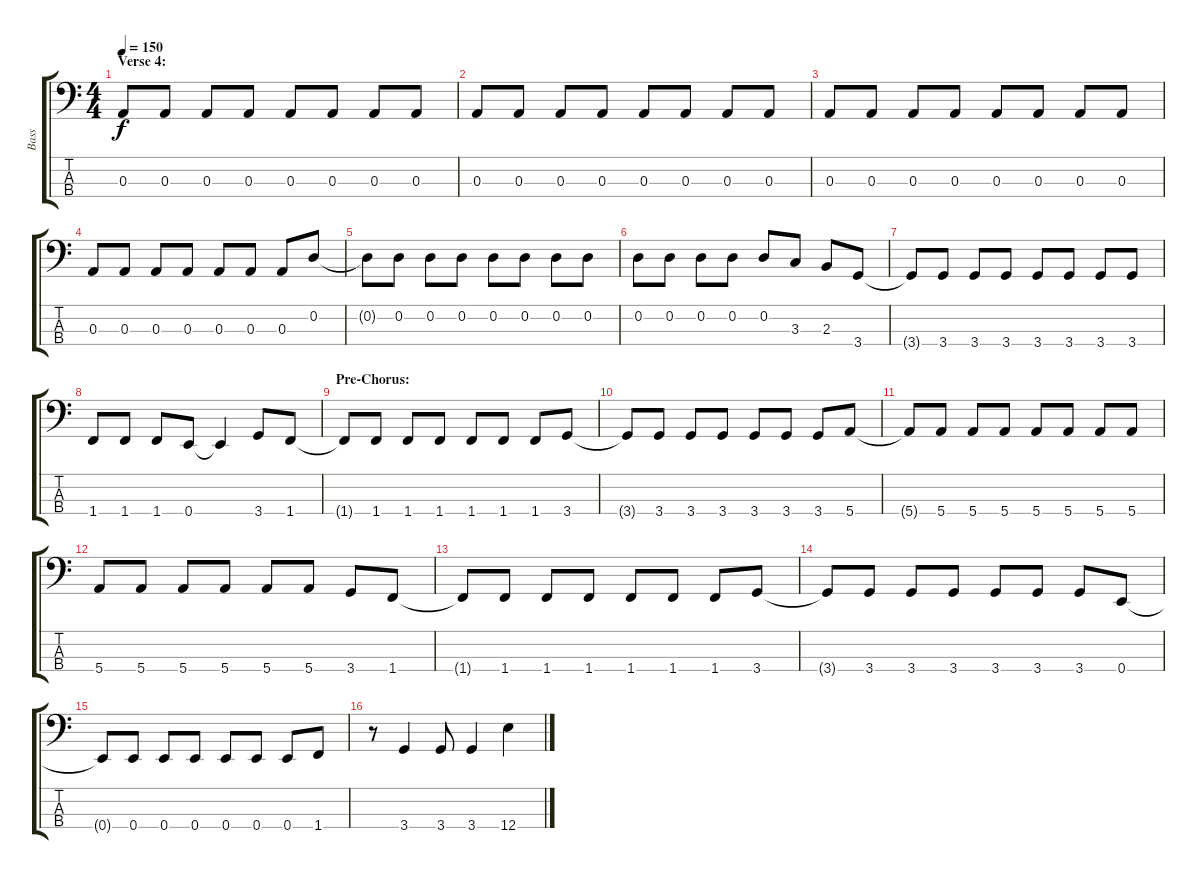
\track ("Bass" "Bass") {instrument slapbass2}
\staff {score tabs}
\tuning (G2 D2 A1 E1) {hide}
\ts (4 4)
\section ("" "Verse 4:")
\tempo 150
\clef f4
\ks c
0.3{t}.8{dy f} 0.3.8 0.3.8 0.3.8 0.3.8 0.3.8 0.3.8 0.3.8 |
0.3.8 0.3.8 0.3.8 0.3.8 0.3.8 0.3.8 0.3.8 0.3.8 |
0.3.8 0.3.8 0.3.8 0.3.8 0.3.8 0.3.8 0.3.8 0.3.8 |
0.3.8 0.3.8 0.3.8 0.3.8 0.3.8 0.3.8 0.3.8 0.2.8 |
0.2{t}.8 0.2.8 0.2.8 0.2.8 0.2.8 0.2.8 0.2.8 0.2.8 |
0.2.8 0.2.8 0.2.8 0.2.8 0.2.8 3.3.8 2.3.8 3.4.8 |
3.4{t}.8 3.4.8 3.4.8 3.4.8 3.4.8 3.4.8 3.4.8 3.4.8 |
1.4.8 1.4.8 1.4.8 0.4.8 0.4{t}.4 3.4.8 1.4.8 |
\section ("" "Pre-Chorus:")
1.4{t}.8 1.4.8 1.4.8 1.4.8 1.4.8 1.4.8 1.4.8 3.4.8 |
3.4{t}.8 3.4.8 3.4.8 3.4.8 3.4.8 3.4.8 3.4.8 5.4.8 |
5.4{t}.8 5.4.8 5.4.8 5.4.8 5.4.8 5.4.8 5.4.8 5.4.8 |
5.4.8 5.4.8 5.4.8 5.4.8 5.4.8 5.4.8 3.4.8 1.4.8 |
1.4{t}.8 1.4.8 1.4.8 1.4.8 1.4.8 1.4.8 1.4.8 3.4.8 |
3.4{t}.8 3.4.8 3.4.8 3.4.8 3.4.8 3.4.8 3.4.8 0.4.8 |
0.4{t}.8 0.4.8 0.4.8 0.4.8 0.4.8 0.4.8 0.4.8 1.4.8 |
r.8 3.4.4 3.4.8 3.4.4 12.4.4
